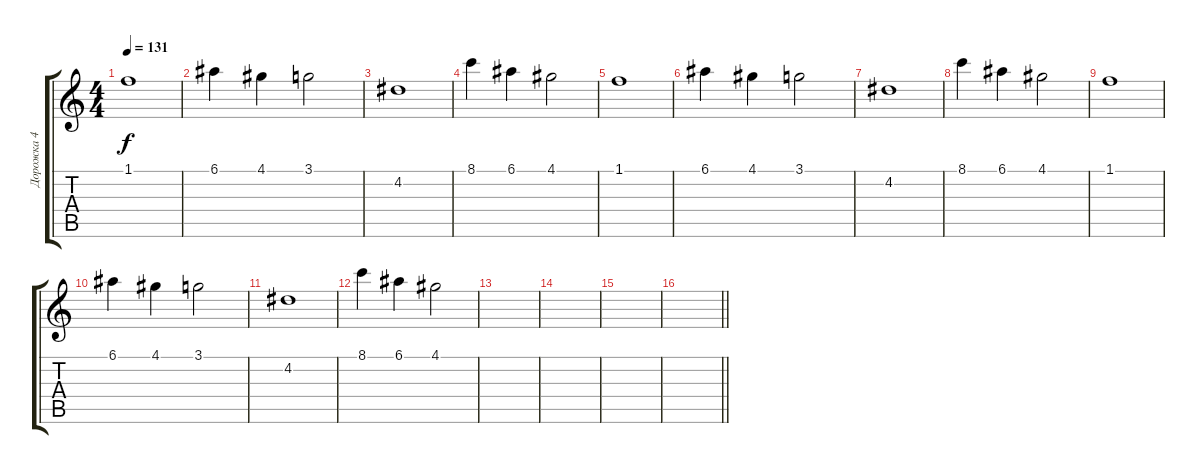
\track ("Дорожка 4" "Дорожка 4") {instrument acousticguitarsteel}
\staff {score tabs}
\tuning (E4 B3 G3 D3 A2 E2) {hide}
\ts (4 4)
\tempo 131
\clef g2
\ks c
1.1.1{dy f} |
6.1.4 4.1.4 3.1.2 |
4.2.1 |
8.1.4 6.1.4 4.1.2 |
1.1.1 |
6.1.4 4.1.4 3.1.2 |
4.2.1 |
8.1.4 6.1.4 4.1.2 |
1.1.1 |
6.1.4 4.1.4 3.1.2 |
4.2.1 |
8.1.4 6.1.4 4.1.2 |
|
|
|
\barLineRight lightlight
